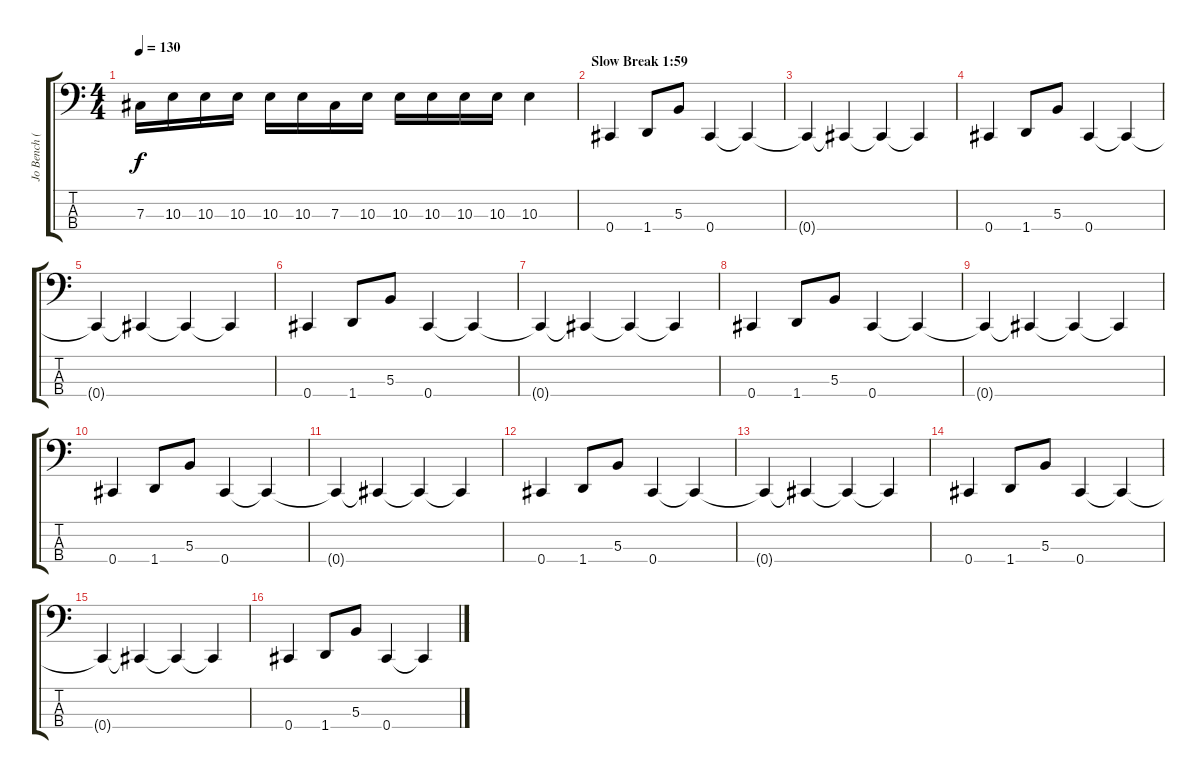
\track ("Jo Bench (Bass)" "Jo Bench (") {instrument slapbass2}
\staff {score tabs}
\tuning (E2 B1 Gb1 Db1) {hide}
\ts (4 4)
\tempo 130
\clef f4
\ks c
7.3.16{dy f} 10.3.16 10.3.16 10.3.16 10.3.16 10.3.16 7.3.16 10.3.16 10.3.16 10.3.16 10.3.16 10.3.16 10.3.4 |
\section ("" "Slow Break 1:59")
0.4.4 1.4.8 5.3.8 0.4.4 0.4{t}.4 |
0.4{t}.4 0.4{t}.4 0.4{t}.4 0.4{t}.4 |
0.4.4 1.4.8 5.3.8 0.4.4 0.4{t}.4 |
0.4{t}.4 0.4{t}.4 0.4{t}.4 0.4{t}.4 |
0.4.4 1.4.8 5.3.8 0.4.4 0.4{t}.4 |
0.4{t}.4 0.4{t}.4 0.4{t}.4 0.4{t}.4 |
0.4.4 1.4.8 5.3.8 0.4.4 0.4{t}.4 |
0.4{t}.4 0.4{t}.4 0.4{t}.4 0.4{t}.4 |
0.4.4 1.4.8 5.3.8 0.4.4 0.4{t}.4 |
0.4{t}.4 0.4{t}.4 0.4{t}.4 0.4{t}.4 |
0.4.4 1.4.8 5.3.8 0.4.4 0.4{t}.4 |
0.4{t}.4 0.4{t}.4 0.4{t}.4 0.4{t}.4 |
0.4.4 1.4.8 5.3.8 0.4.4 0.4{t}.4 |
0.4{t}.4 0.4{t}.4 0.4{t}.4 0.4{t}.4 |
0.4.4 1.4.8 5.3.8 0.4.4 0.4{t}.4
